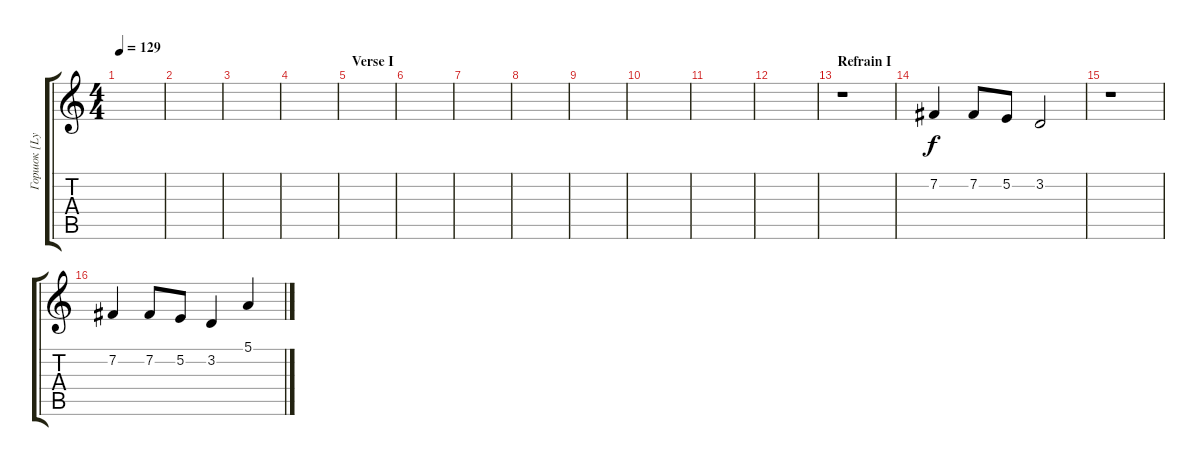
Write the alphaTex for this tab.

\track ("Горшок [Lyrics II]" "Горшок [Ly") {instrument viola}
\staff {score tabs}
\tuning (E4 B3 G3 D3 A2 E2) {hide}
\ts (4 4)
\tempo 129
\clef g2
\ks c
|
|
|
|
\section ("" "Verse I")
|
|
|
|
|
|
|
|
\section ("" "Refrain I")
r.1 |
7.2.4 7.2.8 5.2.8 3.2.2 |
r.1 |
7.2.4 7.2.8 5.2.8 3.2.4 5.1.4
